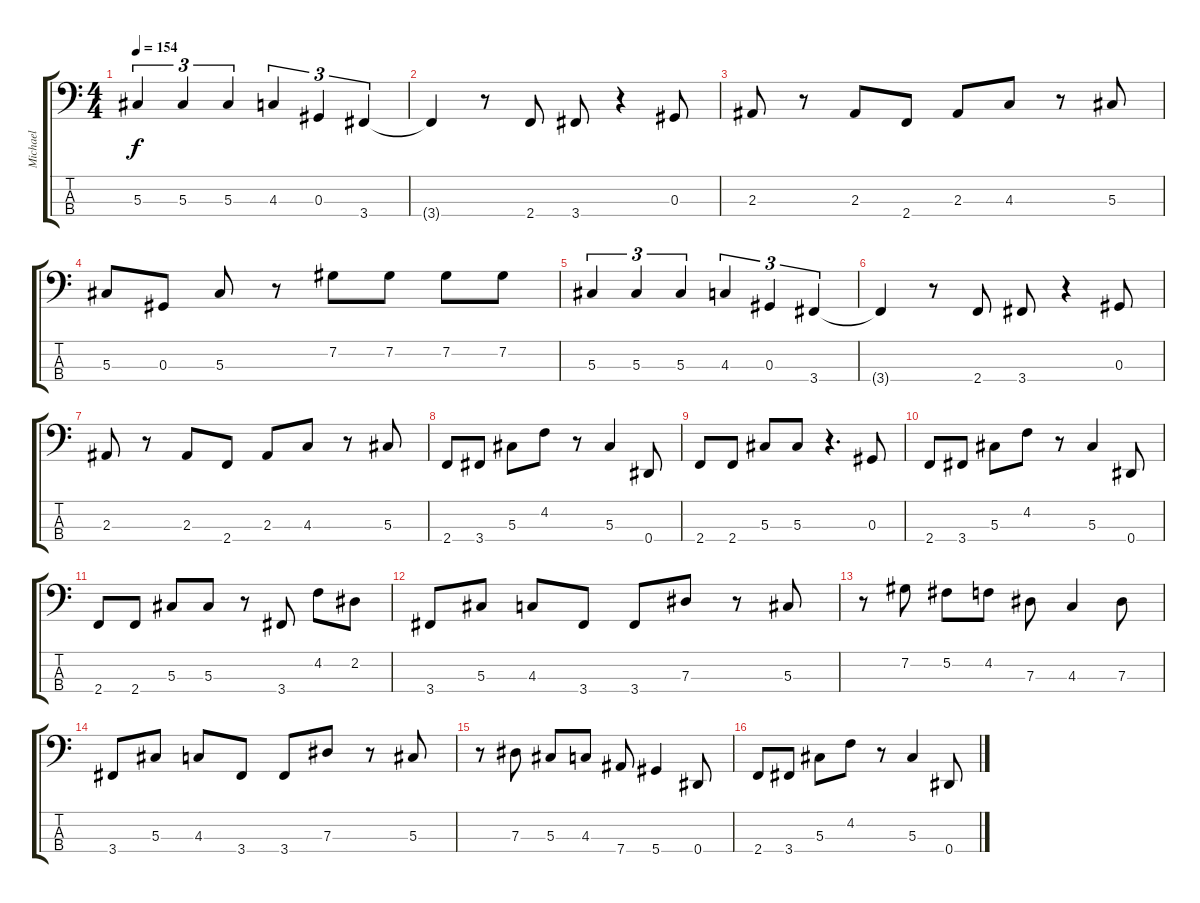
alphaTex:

\track ("Michael" "Michael") {instrument electricbassfinger}
\staff {score tabs}
\tuning (Gb2 Db2 Ab1 Eb1) {hide}
\ts (4 4)
\tempo 154
\clef f4
\ks c
5.3.4{tu (3 2) dy f} 5.3.4{tu (3 2)} 5.3.4{tu (3 2)} 4.3.4{tu (3 2)} 0.3.4{tu (3 2)} 3.4.4{tu (3 2)} |
3.4{t}.4 r.8 2.4.8 3.4.8 r.4 0.3.8 |
2.3.8 r.8 2.3.8 2.4.8 2.3.8 4.3.8 r.8 5.3.8 |
5.3.8 0.3.8 5.3.8 r.8 7.2.8 7.2.8 7.2.8 7.2.8 |
5.3.4{tu (3 2)} 5.3.4{tu (3 2)} 5.3.4{tu (3 2)} 4.3.4{tu (3 2)} 0.3.4{tu (3 2)} 3.4.4{tu (3 2)} |
3.4{t}.4 r.8 2.4.8 3.4.8 r.4 0.3.8 |
2.3.8 r.8 2.3.8 2.4.8 2.3.8 4.3.8 r.8 5.3.8 |
2.4.8 3.4.8 5.3.8 4.2.8 r.8 5.3.4 0.4.8 |
2.4.8 2.4.8 5.3.8 5.3.8 r.4{d} 0.3.8 |
2.4.8 3.4.8 5.3.8 4.2.8 r.8 5.3.4 0.4.8 |
2.4.8 2.4.8 5.3.8 5.3.8 r.8 3.4.8 4.2.8 2.2.8 |
3.4.8 5.3.8 4.3.8 3.4.8 3.4.8 7.3.8 r.8 5.3.8 |
r.8 7.2.8 5.2.8 4.2.8 7.3.8 4.3.4 7.3.8 |
3.4.8 5.3.8 4.3.8 3.4.8 3.4.8 7.3.8 r.8 5.3.8 |
r.8 7.3.8 5.3.8 4.3.8 7.4.8 5.4.4 0.4.8 |
2.4.8 3.4.8 5.3.8 4.2.8 r.8 5.3.4 0.4.8
